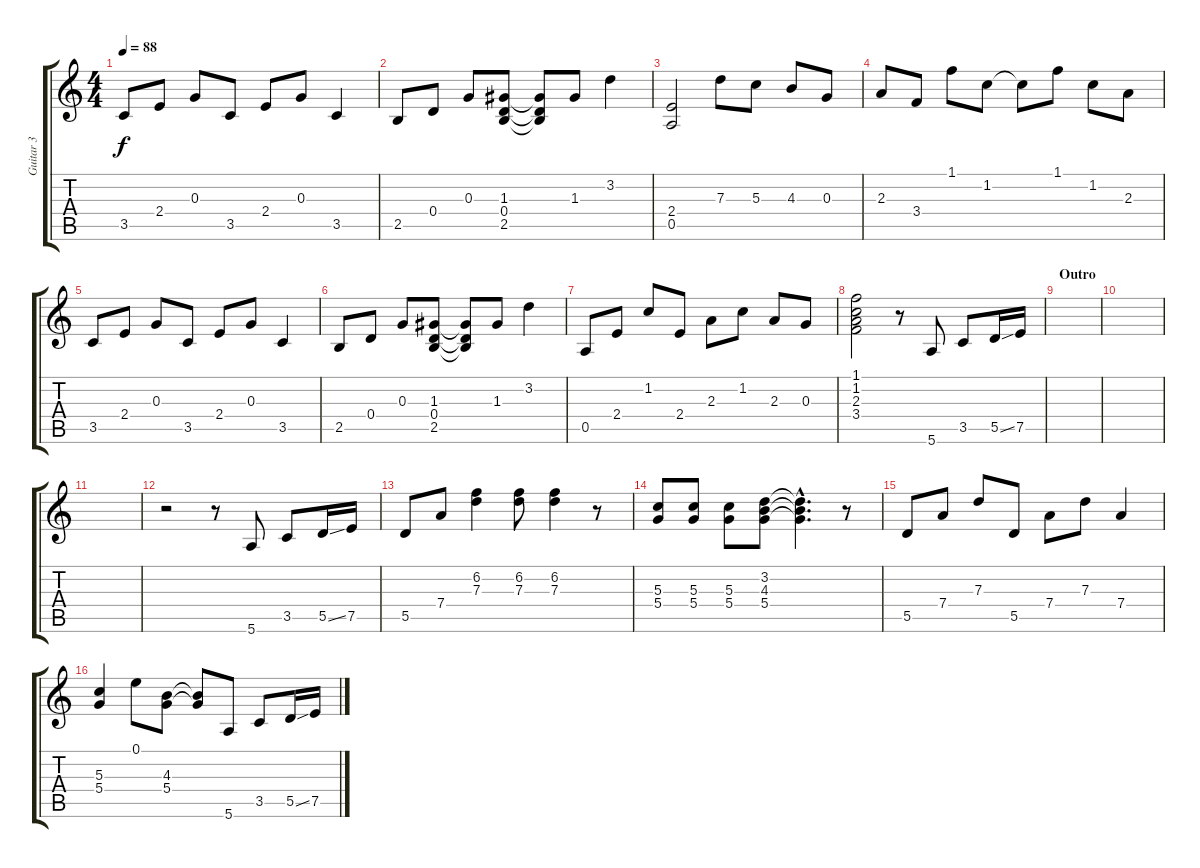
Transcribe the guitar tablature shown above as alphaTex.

\track ("Guitar 3" "Guitar 3") {instrument acousticguitarnylon}
\staff {score tabs}
\tuning (E4 B3 G3 D3 A2 E2) {hide}
\ts (4 4)
\tempo 88
\clef g2
\ks c
3.5.8{dy f} 2.4.8 0.3.8 3.5.8 2.4.8 0.3.8 3.5.4 |
2.5.8 0.4.8 0.3.8 (1.3 0.4 2.5).8 (1.3{t} 0.4{t} 2.5{t}).8 1.3.8 3.2.4 |
(2.4 0.5).2 7.3.8 5.3.8 4.3.8 0.3.8 |
2.3.8 3.4.8 1.1.8 1.2.8 1.2{t}.8 1.1.8 1.2.8 2.3.8 |
3.5.8 2.4.8 0.3.8 3.5.8 2.4.8 0.3.8 3.5.4 |
2.5.8 0.4.8 0.3.8 (1.3 0.4 2.5).8 (1.3{t} 0.4{t} 2.5{t}).8 1.3.8 3.2.4 |
0.5.8 2.4.8 1.2.8 2.4.8 2.3.8 1.2.8 2.3.8 0.3.8 |
(1.1 1.2 2.3 3.4).2 r.8 5.6.8 3.5.8 5.5{ss}.16 7.5.16 |
\section ("" "Outro")
|
|
|
r.2 r.8 5.6.8 3.5.8 5.5{ss}.16 7.5.16 |
5.5.8 7.4.8 (6.2 7.3).4 (6.2 7.3).8 (6.2 7.3).4 r.8 |
(5.3 5.4).8 (5.3 5.4).8 (5.3 5.4).8 (3.2 4.3 5.4).8 (3.2{hac t} 4.3{hac t} 5.4{hac t}).4{d} r.8 |
5.5.8 7.4.8 7.3.8 5.5.8 7.4.8 7.3.8 7.4.4 |
(5.3 5.4).4 0.1.8 (4.3 5.4).8 (4.3{t} 5.4{t}).8 5.6.8 3.5.8 5.5{ss}.16 7.5.16
